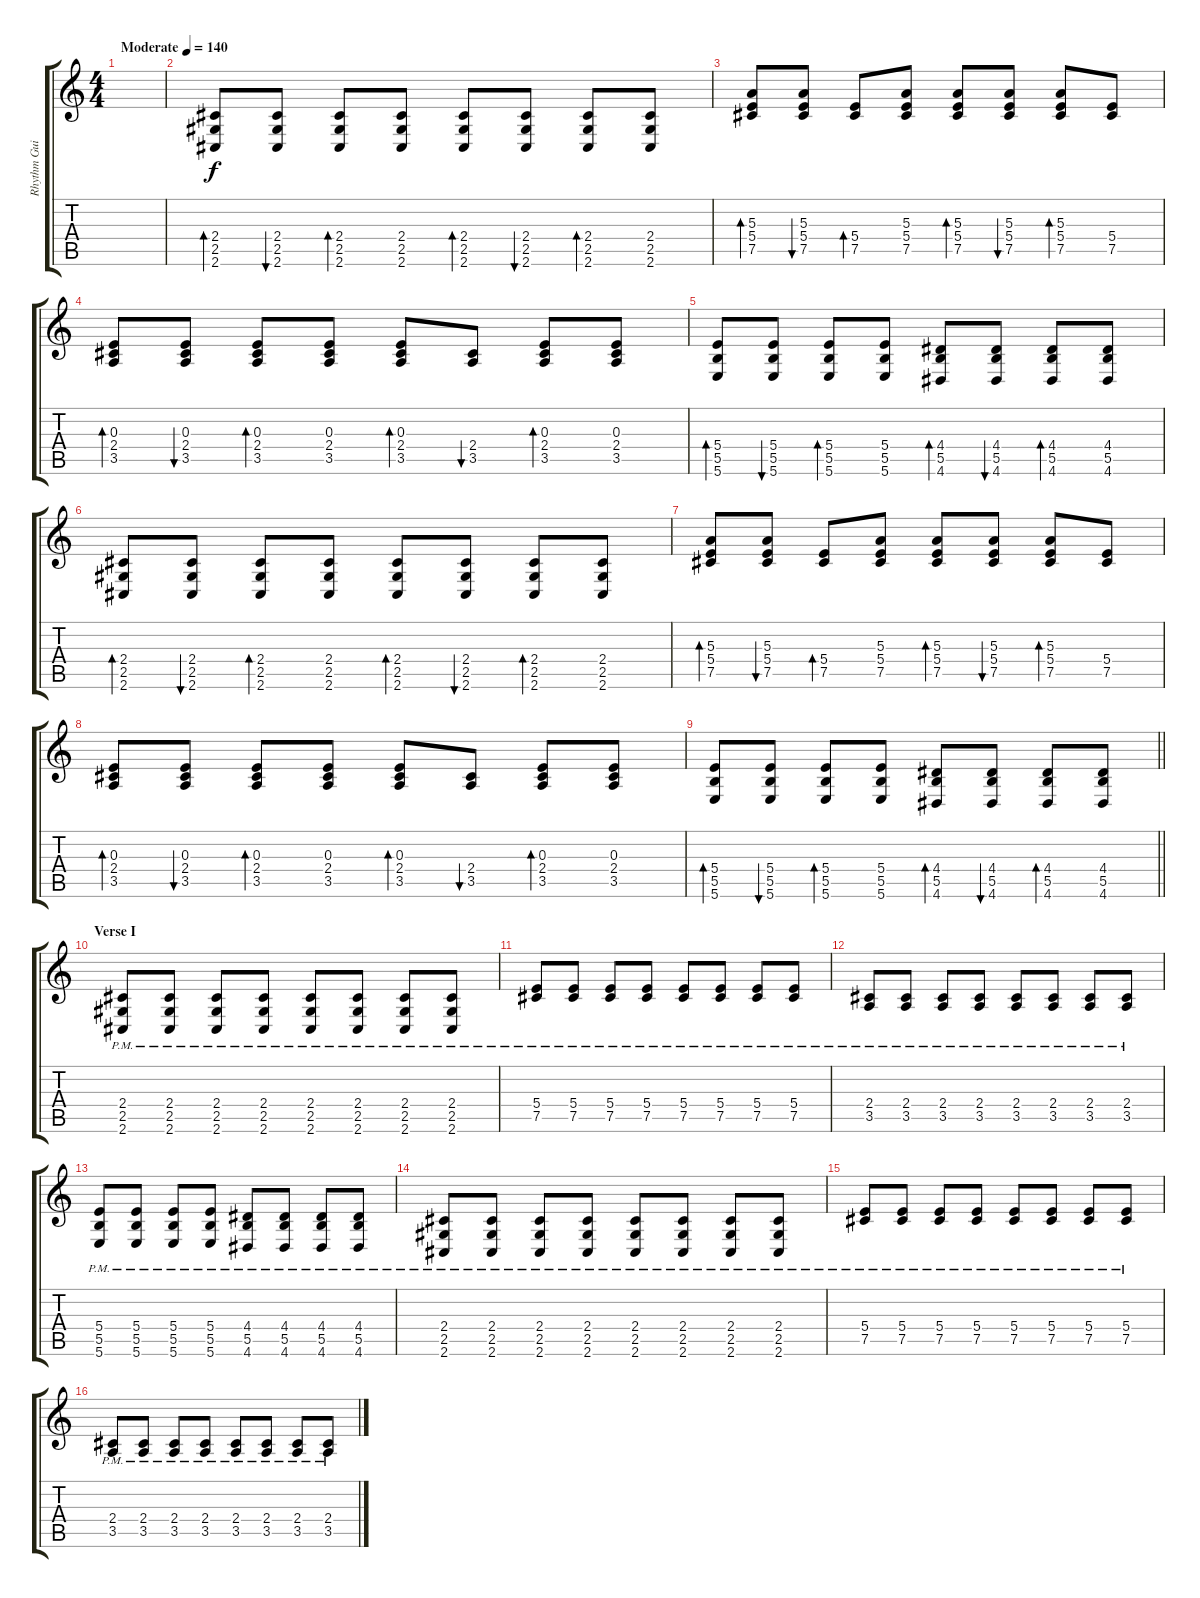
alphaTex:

\track ("Rhythm Guitar" "Rhythm Gui") {instrument acousticguitarsteel}
\staff {score tabs}
\tuning (Db4 Ab3 E3 B2 Gb2 B1) {hide}
\ts (4 4)
\tempo (140 "Moderate")
\clef g2
\ks c
|
(2.4 2.5 2.6).8{bd 120} (2.4 2.5 2.6).8{bu 120} (2.4 2.5 2.6).8{bd 120} (2.4 2.5 2.6).8 (2.4 2.5 2.6).8{bd 120} (2.4 2.5 2.6).8{bu 120} (2.4 2.5 2.6).8{bd 120} (2.4 2.5 2.6).8 |
(5.3 5.4 7.5).8{bd 120} (5.3 5.4 7.5).8{bu 120} (5.4 7.5).8{bd 120} (5.3 5.4 7.5).8 (5.3 5.4 7.5).8{bd 120} (5.3 5.4 7.5).8{bu 120} (5.3 5.4 7.5).8{bd 120} (5.4 7.5).8 |
(0.3 2.4 3.5).8{bd 120} (0.3 2.4 3.5).8{bu 120} (0.3 2.4 3.5).8{bd 120} (0.3 2.4 3.5).8 (0.3 2.4 3.5).8{bd 120} (2.4 3.5).8{bu 120} (0.3 2.4 3.5).8{bd 120} (0.3 2.4 3.5).8 |
(5.4 5.5 5.6).8{bd 120} (5.4 5.5 5.6).8{bu 120} (5.4 5.5 5.6).8{bd 120} (5.4 5.5 5.6).8 (4.4 5.5 4.6).8{bd 120} (4.4 5.5 4.6).8{bu 120} (4.4 5.5 4.6).8{bd 120} (4.4 5.5 4.6).8 |
(2.4 2.5 2.6).8{bd 120} (2.4 2.5 2.6).8{bu 120} (2.4 2.5 2.6).8{bd 120} (2.4 2.5 2.6).8 (2.4 2.5 2.6).8{bd 120} (2.4 2.5 2.6).8{bu 120} (2.4 2.5 2.6).8{bd 120} (2.4 2.5 2.6).8 |
(5.3 5.4 7.5).8{bd 120} (5.3 5.4 7.5).8{bu 120} (5.4 7.5).8{bd 120} (5.3 5.4 7.5).8 (5.3 5.4 7.5).8{bd 120} (5.3 5.4 7.5).8{bu 120} (5.3 5.4 7.5).8{bd 120} (5.4 7.5).8 |
(0.3 2.4 3.5).8{bd 120} (0.3 2.4 3.5).8{bu 120} (0.3 2.4 3.5).8{bd 120} (0.3 2.4 3.5).8 (0.3 2.4 3.5).8{bd 120} (2.4 3.5).8{bu 120} (0.3 2.4 3.5).8{bd 120} (0.3 2.4 3.5).8 |
\barLineRight lightlight
(5.4 5.5 5.6).8{bd 120} (5.4 5.5 5.6).8{bu 120} (5.4 5.5 5.6).8{bd 120} (5.4 5.5 5.6).8 (4.4 5.5 4.6).8{bd 120} (4.4 5.5 4.6).8{bu 120} (4.4 5.5 4.6).8{bd 120} (4.4 5.5 4.6).8 |
\section ("" "Verse I")
(2.4{pm} 2.5{pm} 2.6{pm}).8 (2.4{pm} 2.5{pm} 2.6{pm}).8 (2.4{pm} 2.5{pm} 2.6{pm}).8 (2.4{pm} 2.5{pm} 2.6{pm}).8 (2.4{pm} 2.5{pm} 2.6{pm}).8 (2.4{pm} 2.5{pm} 2.6{pm}).8 (2.4{pm} 2.5{pm} 2.6{pm}).8 (2.4{pm} 2.5{pm} 2.6{pm}).8 |
(5.4{pm} 7.5{pm}).8 (5.4{pm} 7.5{pm}).8 (5.4{pm} 7.5{pm}).8 (5.4{pm} 7.5{pm}).8 (5.4{pm} 7.5{pm}).8 (5.4{pm} 7.5{pm}).8 (5.4{pm} 7.5{pm}).8 (5.4{pm} 7.5{pm}).8 |
(2.4{pm} 3.5{pm}).8 (2.4{pm} 3.5{pm}).8 (2.4{pm} 3.5{pm}).8 (2.4{pm} 3.5{pm}).8 (2.4{pm} 3.5{pm}).8 (2.4{pm} 3.5{pm}).8 (2.4{pm} 3.5{pm}).8 (2.4{pm} 3.5{pm}).8 |
(5.4{pm} 5.5{pm} 5.6{pm}).8 (5.4{pm} 5.5{pm} 5.6{pm}).8 (5.4{pm} 5.5{pm} 5.6{pm}).8 (5.4{pm} 5.5{pm} 5.6{pm}).8 (4.4{pm} 5.5{pm} 4.6{pm}).8 (4.4{pm} 5.5{pm} 4.6{pm}).8 (4.4{pm} 5.5{pm} 4.6{pm}).8 (4.4{pm} 5.5{pm} 4.6{pm}).8 |
(2.4{pm} 2.5{pm} 2.6{pm}).8 (2.4{pm} 2.5{pm} 2.6{pm}).8 (2.4{pm} 2.5{pm} 2.6{pm}).8 (2.4{pm} 2.5{pm} 2.6{pm}).8 (2.4{pm} 2.5{pm} 2.6{pm}).8 (2.4{pm} 2.5{pm} 2.6{pm}).8 (2.4{pm} 2.5{pm} 2.6{pm}).8 (2.4{pm} 2.5{pm} 2.6{pm}).8 |
(5.4{pm} 7.5{pm}).8 (5.4{pm} 7.5{pm}).8 (5.4{pm} 7.5{pm}).8 (5.4{pm} 7.5{pm}).8 (5.4{pm} 7.5{pm}).8 (5.4{pm} 7.5{pm}).8 (5.4{pm} 7.5{pm}).8 (5.4{pm} 7.5{pm}).8 |
(2.4{pm} 3.5{pm}).8 (2.4{pm} 3.5{pm}).8 (2.4{pm} 3.5{pm}).8 (2.4{pm} 3.5{pm}).8 (2.4{pm} 3.5{pm}).8 (2.4{pm} 3.5{pm}).8 (2.4{pm} 3.5{pm}).8 (2.4{pm} 3.5{pm}).8
